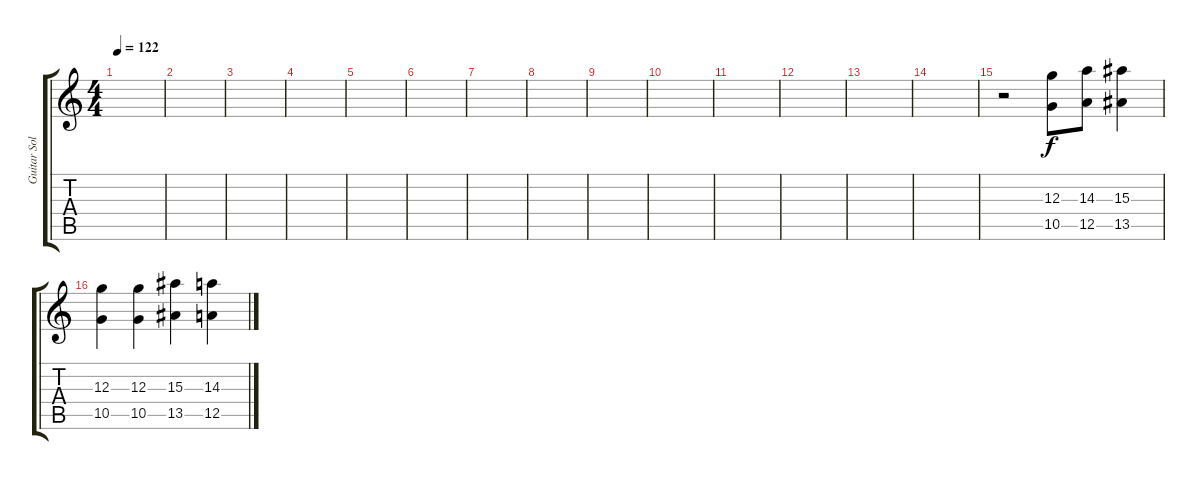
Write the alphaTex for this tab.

\track ("Guitar Solo (Brad Delson)" "Guitar Sol") {instrument overdrivenguitar}
\staff {score tabs}
\tuning (E4 B3 G3 D3 A2 E2) {hide}
\ts (4 4)
\tempo 122
\clef g2
\ks c
|
|
|
|
|
|
|
|
|
|
|
|
|
|
r.2 (12.3 10.5).8 (14.3 12.5).8 (15.3 13.5).4 |
(12.3 10.5).4 (12.3 10.5).4 (15.3 13.5).4 (14.3 12.5).4
